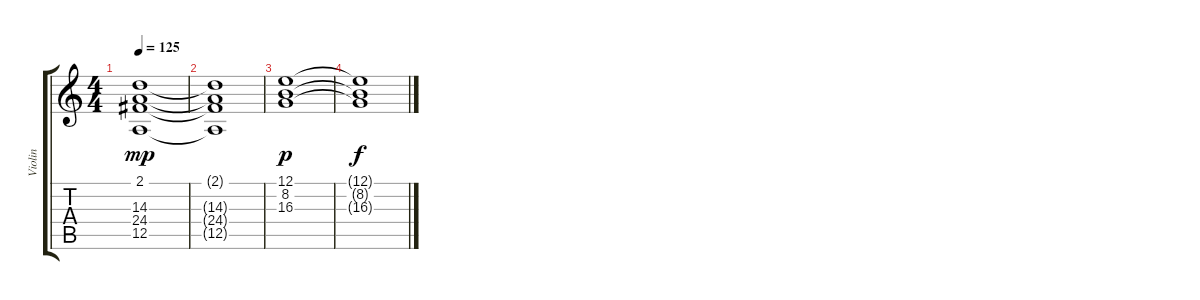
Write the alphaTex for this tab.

\track ("Violin" "Violin") {instrument stringensemble1}
\staff {score tabs}
\tuning (E4 B3 G3 D3 A2 E2) {hide}
\ts (4 4)
\tempo 125
\clef g2
\ks c
(2.1 14.3 24.4 12.5).1{dy mp} |
(2.1{t} 14.3{t} 24.4{t} 12.5{t}).1 |
(12.1 8.2 16.3).1{dy p} |
(12.1{t} 8.2{t} 16.3{t}).1{dy f}
